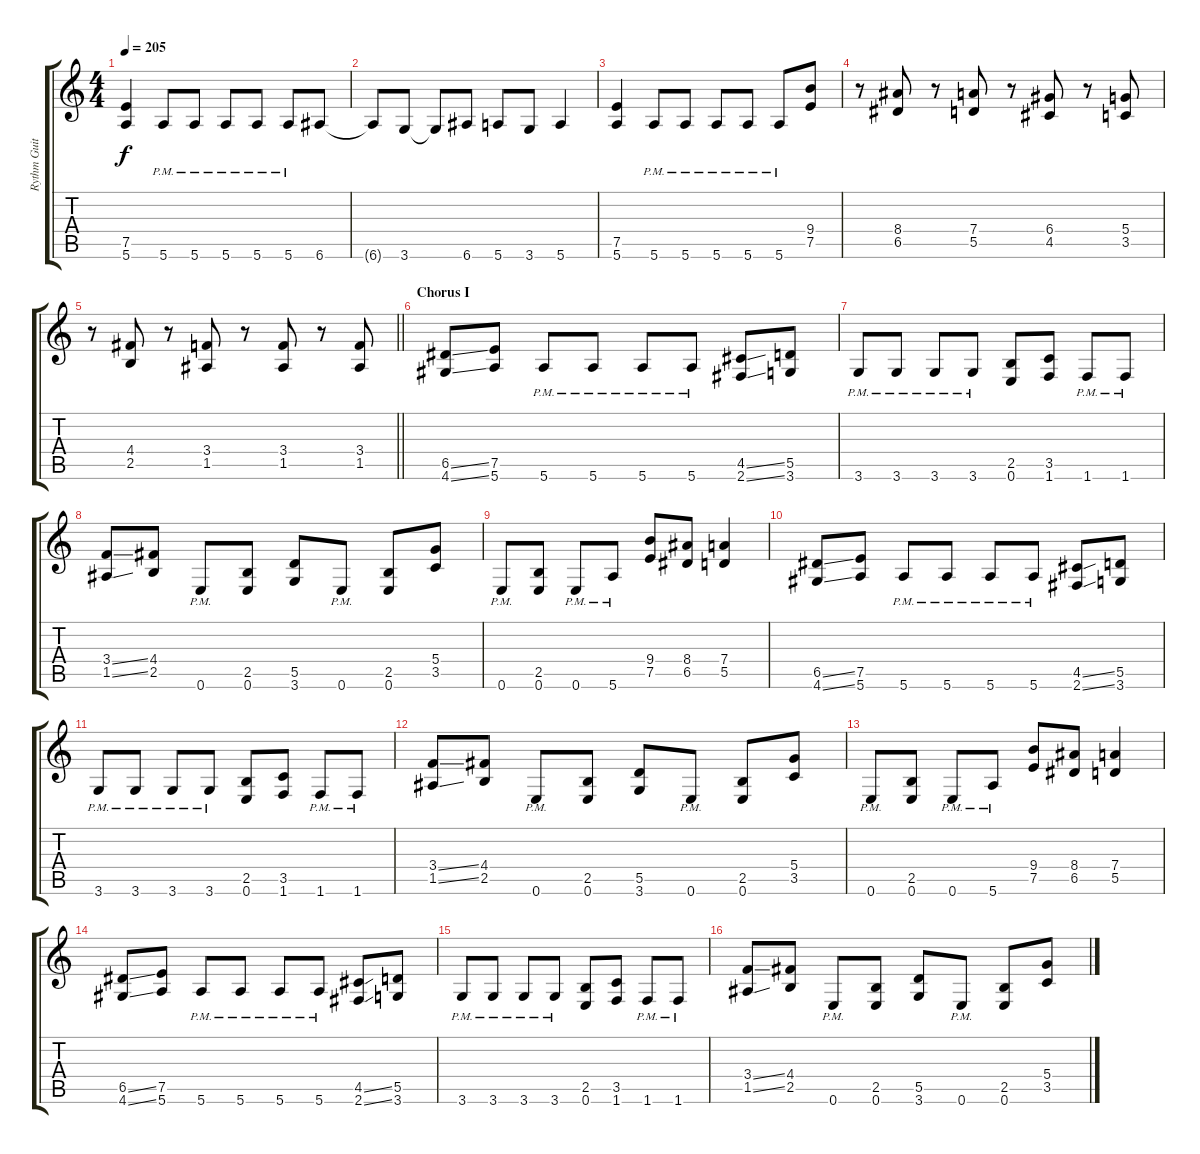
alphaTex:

\track ("Rythm Guitar (Jeff Young)" "Rythm Guit") {instrument distortionguitar}
\staff {score tabs}
\tuning (E4 B3 G3 D3 A2 E2) {hide}
\ts (4 4)
\tempo 205
\clef g2
\ks c
(7.5 5.6).4{dy f} 5.6{pm}.8 5.6{pm}.8 5.6{pm}.8 5.6{pm}.8 5.6{pm}.8 6.6.8 |
6.6{t}.8 3.6.8 3.6{t}.8 6.6.8 5.6.8 3.6.8 5.6.4 |
(7.5 5.6).4 5.6{pm}.8 5.6{pm}.8 5.6{pm}.8 5.6{pm}.8 5.6{pm}.8 (9.4 7.5).8 |
r.8 (8.4 6.5).8 r.8 (7.4 5.5).8 r.8 (6.4 4.5).8 r.8 (5.4 3.5).8 |
\barLineRight lightlight
r.8 (4.4 2.5).8 r.8 (3.4 1.5).8 r.8 (3.4 1.5).8 r.8 (3.4 1.5).8 |
\section ("" "Chorus I")
(6.5{ss} 4.6{ss}).8 (7.5 5.6).8 5.6{pm}.8 5.6{pm}.8 5.6{pm}.8 5.6{pm}.8 (4.5{ss} 2.6{ss}).8 (5.5 3.6).8 |
3.6{pm}.8 3.6{pm}.8 3.6{pm}.8 3.6{pm}.8 (2.5 0.6).8 (3.5 1.6).8 1.6{pm}.8 1.6{pm}.8 |
(3.4{ss} 1.5{ss}).8 (4.4 2.5).8 0.6{pm}.8 (2.5 0.6).8 (5.5 3.6).8 0.6{pm}.8 (2.5 0.6).8 (5.4 3.5).8 |
0.6{pm}.8 (2.5 0.6).8 0.6{pm}.8 5.6{pm}.8 (9.4 7.5).8 (8.4 6.5).8 (7.4 5.5).4 |
(6.5{ss} 4.6{ss}).8 (7.5 5.6).8 5.6{pm}.8 5.6{pm}.8 5.6{pm}.8 5.6{pm}.8 (4.5{ss} 2.6{ss}).8 (5.5 3.6).8 |
3.6{pm}.8 3.6{pm}.8 3.6{pm}.8 3.6{pm}.8 (2.5 0.6).8 (3.5 1.6).8 1.6{pm}.8 1.6{pm}.8 |
(3.4{ss} 1.5{ss}).8 (4.4 2.5).8 0.6{pm}.8 (2.5 0.6).8 (5.5 3.6).8 0.6{pm}.8 (2.5 0.6).8 (5.4 3.5).8 |
0.6{pm}.8 (2.5 0.6).8 0.6{pm}.8 5.6{pm}.8 (9.4 7.5).8 (8.4 6.5).8 (7.4 5.5).4 |
(6.5{ss} 4.6{ss}).8 (7.5 5.6).8 5.6{pm}.8 5.6{pm}.8 5.6{pm}.8 5.6{pm}.8 (4.5{ss} 2.6{ss}).8 (5.5 3.6).8 |
3.6{pm}.8 3.6{pm}.8 3.6{pm}.8 3.6{pm}.8 (2.5 0.6).8 (3.5 1.6).8 1.6{pm}.8 1.6{pm}.8 |
(3.4{ss} 1.5{ss}).8 (4.4 2.5).8 0.6{pm}.8 (2.5 0.6).8 (5.5 3.6).8 0.6{pm}.8 (2.5 0.6).8 (5.4 3.5).8
